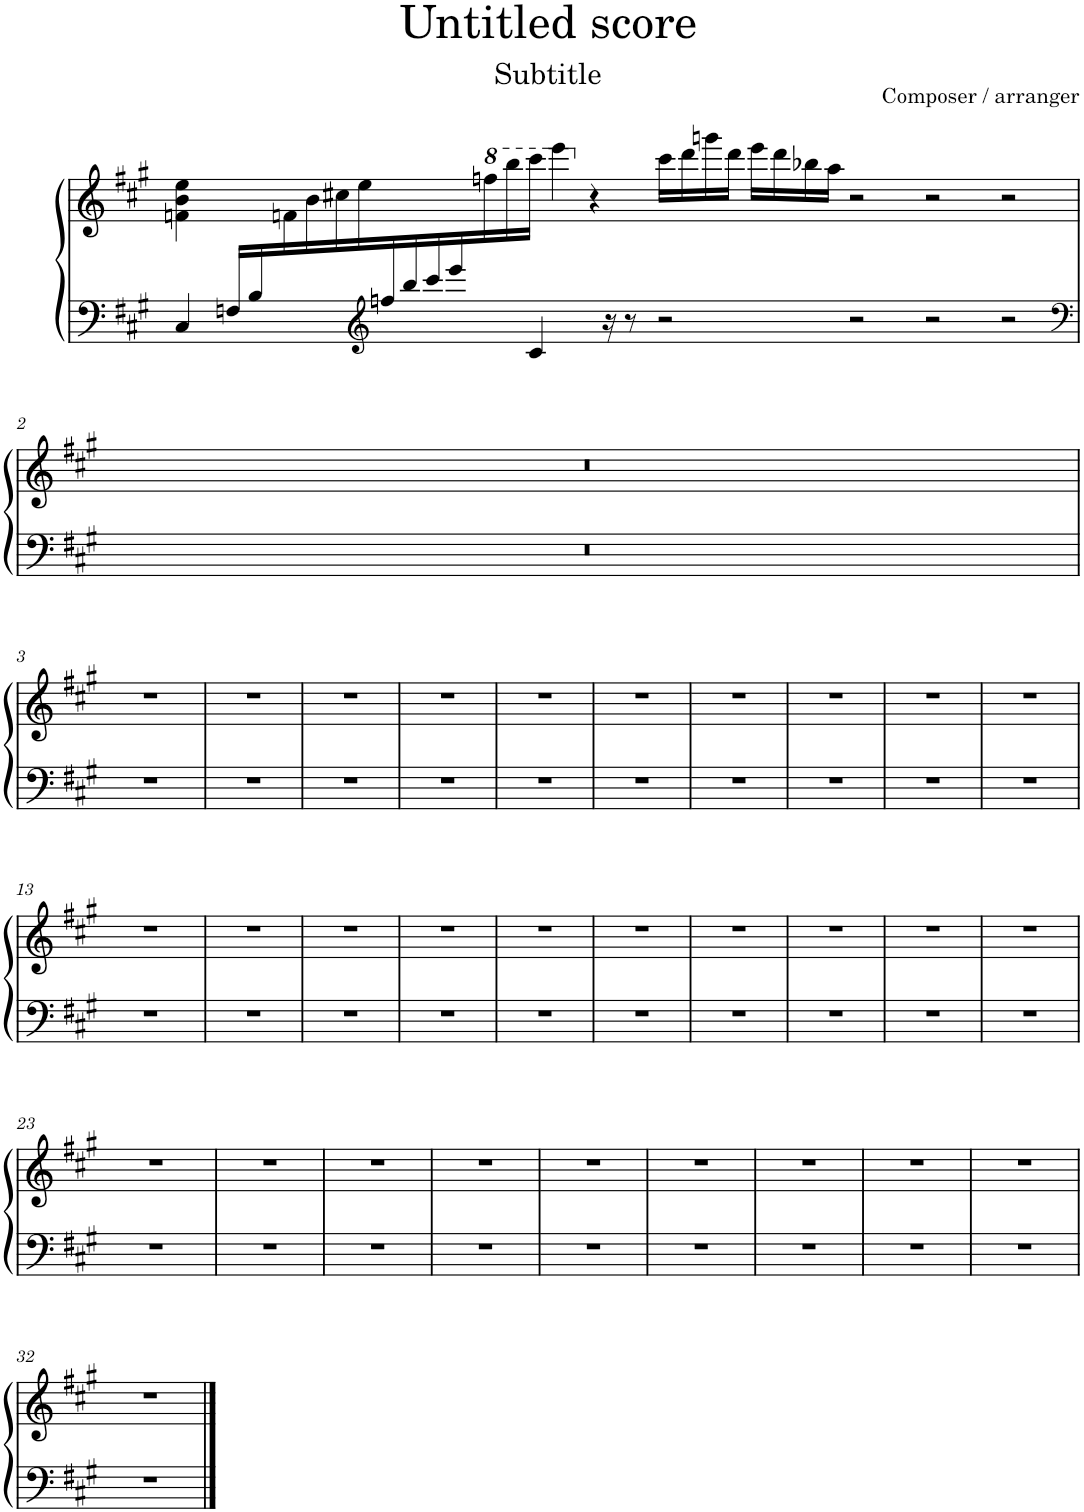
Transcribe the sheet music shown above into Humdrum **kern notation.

**kern	**kern
*part1	*part1
*staff2	*staff1
*I"Piano	*
*I'Pno.	*
*clefF4	*clefG2
*k[f#c#g#]	*k[f#c#g#]
*M4/4	*M4/4
=1	=1
*^	*^
1ryy	4C#/	4fn\ 4b\ 4ee\	4.ryy
.	16Fn/LL	4ryy	.
.	16B/	.	.
.	4ryy	.	16fn\
.	.	.	16b\
.	.	2ryy	16cc#X\
.	.	.	16ee\
*clefG2	*	*	*
.	16ffn/	.	4ryy
.	16bb/	.	.
.	16ccc#/	.	.
.	16eee/	.	.
*	*	*8va	*
.	4..ryy	.	16fffn\
.	.	.	16bbb\
4c#/	.	4ryy	16cccc#\JJ
.	.	.	4eeee\
1ryy	.	4r	.
.	16r	.	1ryy
*X8va	*	*	*
.	8r	.	.
.	2r	16ccc#\LL	.
.	.	16ddd\	.
.	.	16gggn\	.
.	.	16ddd\JJ	.
.	.	16eee\LL	.
.	.	16ddd\	.
.	.	16bb-X\	.
.	.	16aa\JJ	.
.	2r	2r	.
1ryy	.	.	.
.	.	.	1ryy
.	2r	2r	.
.	2r	2r	.
4ryy	.	.	.
.	.	.	8.ryy
*v	*v	*	*
*	*v	*v
!!LO:LB:g=z
=2	=2
*clefF4	*
1r	1r
!!LO:LB:g=z
=3	=3
1r	1r
1r	1ryy
=4	=4
1r	1r
1r	1ryy
=5	=5
1r	1r
2r	2ryy
=6	=6
1r	1r
=7	=7
1r	1r
=8	=8
1r	1r
=9	=9
1r	1r
=10	=10
1r	1r
=11	=11
1r	1r
=12	=12
1r	1r
!!LO:LB:g=z
=13	=13
1r	1r
=14	=14
1r	1r
=15	=15
1r	1r
=16	=16
1r	1r
=17	=17
1r	1r
=18	=18
1r	1r
=19	=19
1r	1r
=20	=20
1r	1r
=21	=21
1r	1r
=22	=22
1r	1r
!!LO:LB:g=z
=23	=23
1r	1r
=24	=24
1r	1r
=25	=25
1r	1r
=26	=26
1r	1r
=27	=27
1r	1r
=28	=28
1r	1r
=29	=29
1r	1r
=30	=30
1r	1r
=31	=31
1r	1r
!!LO:LB:g=z
=32	=32
1r	1r
==	==
*-	*-
